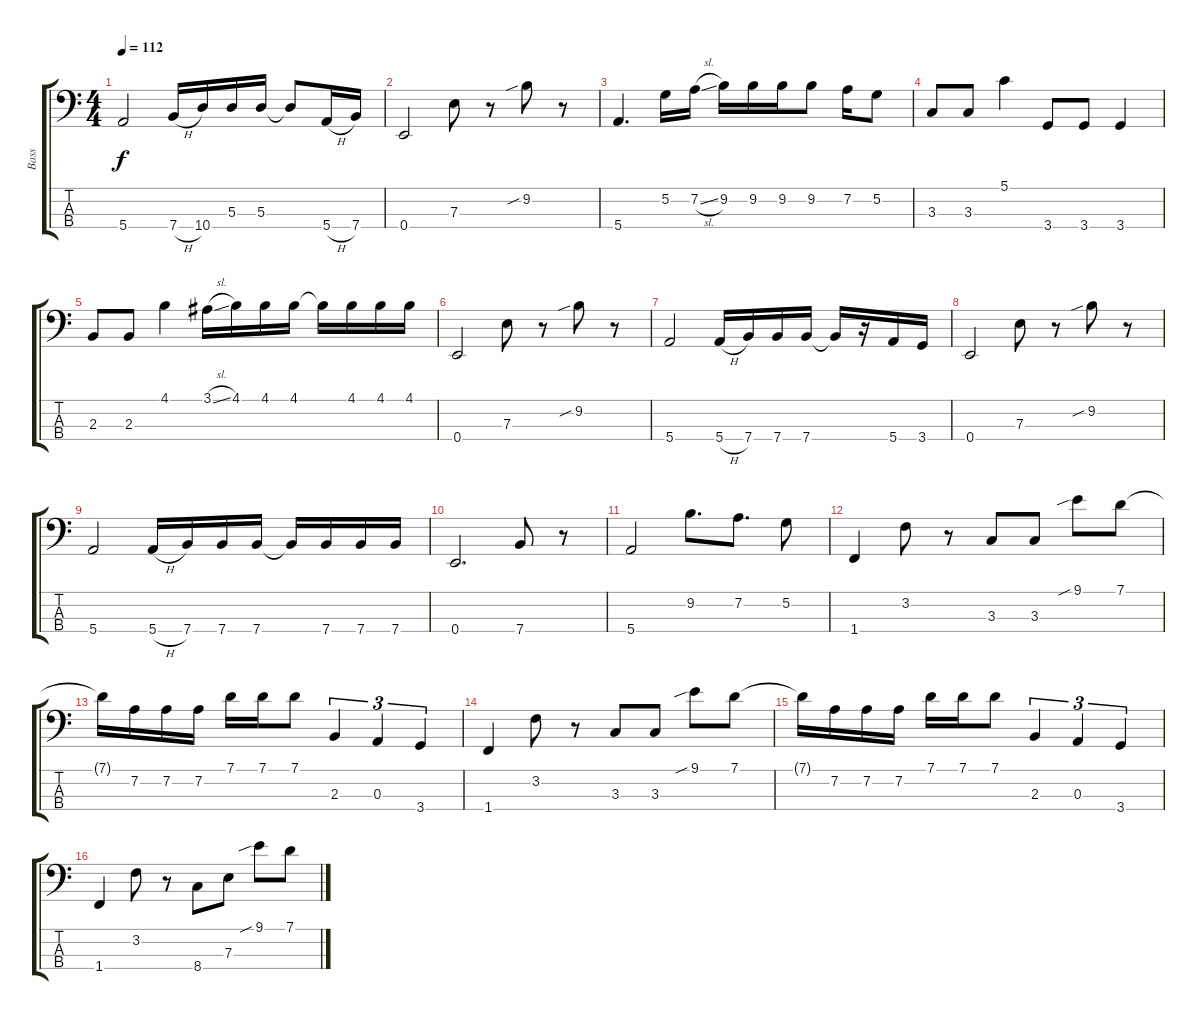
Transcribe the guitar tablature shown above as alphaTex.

\track ("Bass" "Bass") {instrument electricbassfinger}
\staff {score tabs}
\tuning (G2 D2 A1 E1) {hide}
\ts (4 4)
\tempo 112
\clef f4
\ks c
5.4.2{dy f} 7.4{h}.16 10.4.16 5.3.16 5.3.16 5.3{t}.8 5.4{h}.16 7.4.16 |
0.4.2 7.3.8 r.8 9.2{sib}.8 r.8 |
5.4.4{d} 5.2.16 7.2{sl}.16 9.2.16 9.2.16 9.2.16 9.2.8 7.2.16 5.2.8 |
3.3.8 3.3.8 5.1.4 3.4.8 3.4.8 3.4.4 |
2.3.8 2.3.8 4.1.4 3.1{sl}.16 4.1.16 4.1.16 4.1.16 4.1{t}.16 4.1.16 4.1.16 4.1.16 |
0.4.2 7.3.8 r.8 9.2{sib}.8 r.8 |
5.4.2 5.4{h}.16 7.4.16 7.4.16 7.4.16 7.4{t}.16 r.16 5.4.16 3.4.16 |
0.4.2 7.3.8 r.8 9.2{sib}.8 r.8 |
5.4.2 5.4{h}.16 7.4.16 7.4.16 7.4.16 7.4{t}.16 7.4.16 7.4.16 7.4.16 |
0.4.2{d} 7.4.8 r.8 |
5.4.2 9.2.8{d} 7.2.8{d} 5.2.8 |
1.4.4 3.2.8 r.8 3.3.8 3.3.8 9.1{sib}.8 7.1.8 |
7.1{t}.16 7.2.16 7.2.16 7.2.16 7.1.16 7.1.16 7.1.8 2.3.4{tu (3 2)} 0.3.4{tu (3 2)} 3.4.4{tu (3 2)} |
1.4.4 3.2.8 r.8 3.3.8 3.3.8 9.1{sib}.8 7.1.8 |
7.1{t}.16 7.2.16 7.2.16 7.2.16 7.1.16 7.1.16 7.1.8 2.3.4{tu (3 2)} 0.3.4{tu (3 2)} 3.4.4{tu (3 2)} |
1.4.4 3.2.8 r.8 8.4.8 7.3.8 9.1{sib}.8 7.1.8
